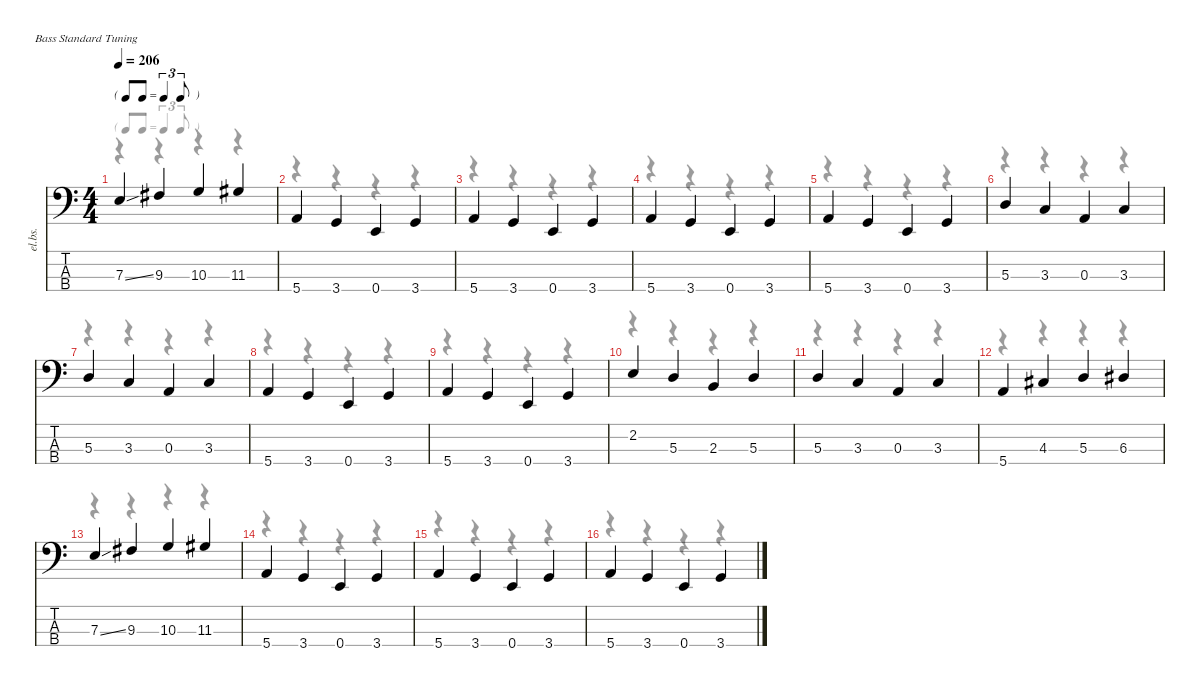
\defaultSystemsLayout 4
\hideDynamics
\bracketExtendMode nobrackets
\otherSystemsTrackNameOrientation horizontal
\track ("Bass" "el.bs.") {instrument electricbassfinger}
\staff {score tabs}
\tuning (G2 D2 A1 E1)
\voice
\ts (4 4)
\tf triplet8th
\tempo 206
\clef f4
\ks c
7.3{ss}.4{dy f} 9.3{acc #}.4 10.3.4 11.3{acc #}.4 |
5.4.4 3.4.4 0.4.4 3.4.4 |
5.4.4 3.4.4 0.4.4 3.4.4 |
5.4.4 3.4.4 0.4.4 3.4.4 |
5.4.4 3.4.4 0.4.4 3.4.4 |
5.3.4 3.3.4 0.3.4 3.3.4 |
5.3.4 3.3.4 0.3.4 3.3.4 |
5.4.4 3.4.4 0.4.4 3.4.4 |
5.4.4 3.4.4 0.4.4 3.4.4 |
2.2.4 5.3.4 2.3.4 5.3.4 |
5.3.4 3.3.4 0.3.4 3.3.4 |
5.4.4 4.3{acc #}.4 5.3.4 6.3{acc #}.4 |
7.3{ss}.4 9.3{acc #}.4 10.3.4 11.3{acc #}.4 |
5.4.4 3.4.4 0.4.4 3.4.4 |
5.4.4 3.4.4 0.4.4 3.4.4 |
5.4.4 3.4.4 0.4.4 3.4.4
\voice
\clef f4
\ottava regular
\simile none
\ks c
r.4{dy mf} r.4 r.4 r.4 |
r.4 r.4 r.4 r.4 |
r.4 r.4 r.4 r.4 |
r.4 r.4 r.4 r.4 |
r.4 r.4 r.4 r.4 |
r.4 r.4 r.4 r.4 |
r.4 r.4 r.4 r.4 |
r.4 r.4 r.4 r.4 |
r.4 r.4 r.4 r.4 |
r.4 r.4 r.4 r.4 |
r.4 r.4 r.4 r.4 |
r.4 r.4 r.4 r.4 |
r.4 r.4 r.4 r.4 |
r.4 r.4 r.4 r.4 |
r.4 r.4 r.4 r.4 |
r.4 r.4 r.4 r.4
